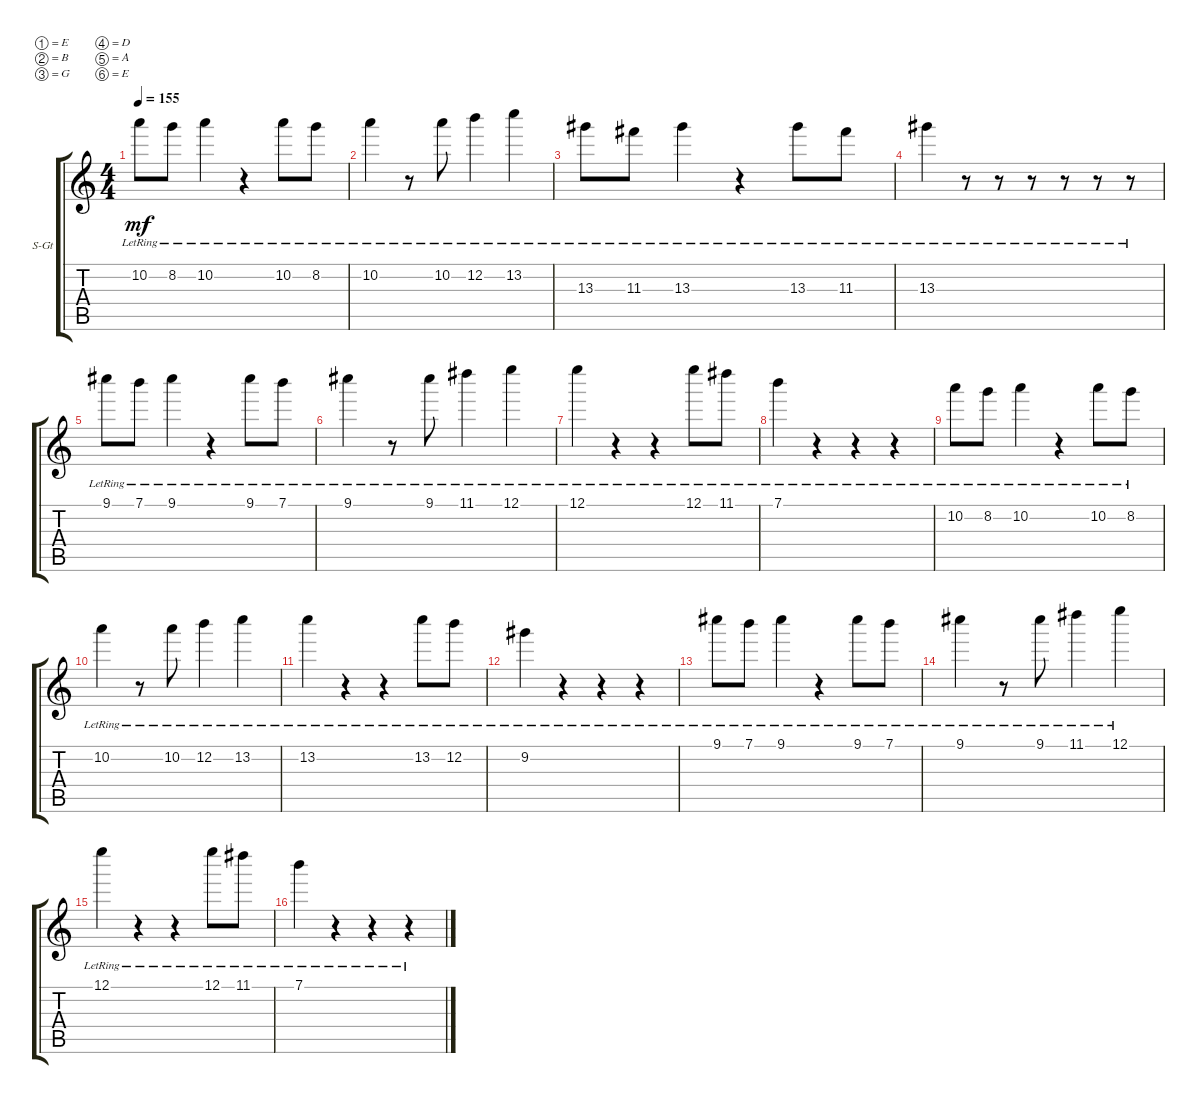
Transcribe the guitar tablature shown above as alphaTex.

\defaultSystemsLayout 4
\bracketExtendMode groupsimilarinstruments
\firstSystemTrackNameOrientation horizontal
\otherSystemsTrackNameOrientation horizontal
\track ("Steel Guitar" "S-Gt") {instrument acousticguitarsteel}
\staff {score tabs}
\tuning (E5 B4 G4 D4 A3 E3)
\ts (4 4)
\tempo 155
\clef g2
\ks c
10.2{lr}.8{dy mf} 8.2{lr}.8 10.2{lr}.4 r.4 10.2{lr}.8 8.2{lr}.8 |
10.2{lr}.4 r.8 10.2{lr}.8 12.2{lr}.4 13.2{lr}.4 |
13.3{lr}.8 11.3{lr}.8 13.3{lr}.4 r.4 13.3{lr}.8 11.3{lr}.8 |
13.3{lr}.4 r.8 r.8 r.8 r.8 r.8 r.8 |
9.1{lr}.8 7.1{lr}.8 9.1{lr}.4 r.4 9.1{lr}.8 7.1{lr}.8 |
9.1{lr}.4 r.8 9.1{lr}.8 11.1{lr}.4 12.1{lr}.4 |
12.1{lr}.4 r.4 r.4 12.1{lr}.8 11.1{lr}.8 |
7.1{lr}.4 r.4 r.4 r.4 |
10.2{lr}.8 8.2{lr}.8 10.2{lr}.4 r.4 10.2{lr}.8 8.2{lr}.8 |
10.2{lr}.4 r.8 10.2{lr}.8 12.2{lr}.4 13.2{lr}.4 |
13.2{lr}.4 r.4 r.4 13.2{lr}.8 12.2{lr}.8 |
9.2{lr}.4 r.4 r.4 r.4 |
9.1{lr}.8 7.1{lr}.8 9.1{lr}.4 r.4 9.1{lr}.8 7.1{lr}.8 |
9.1{lr}.4 r.8 9.1{lr}.8 11.1{lr}.4 12.1{lr}.4 |
12.1{lr}.4 r.4 r.4 12.1{lr}.8 11.1{lr}.8 |
7.1{lr}.4 r.4 r.4 r.4
